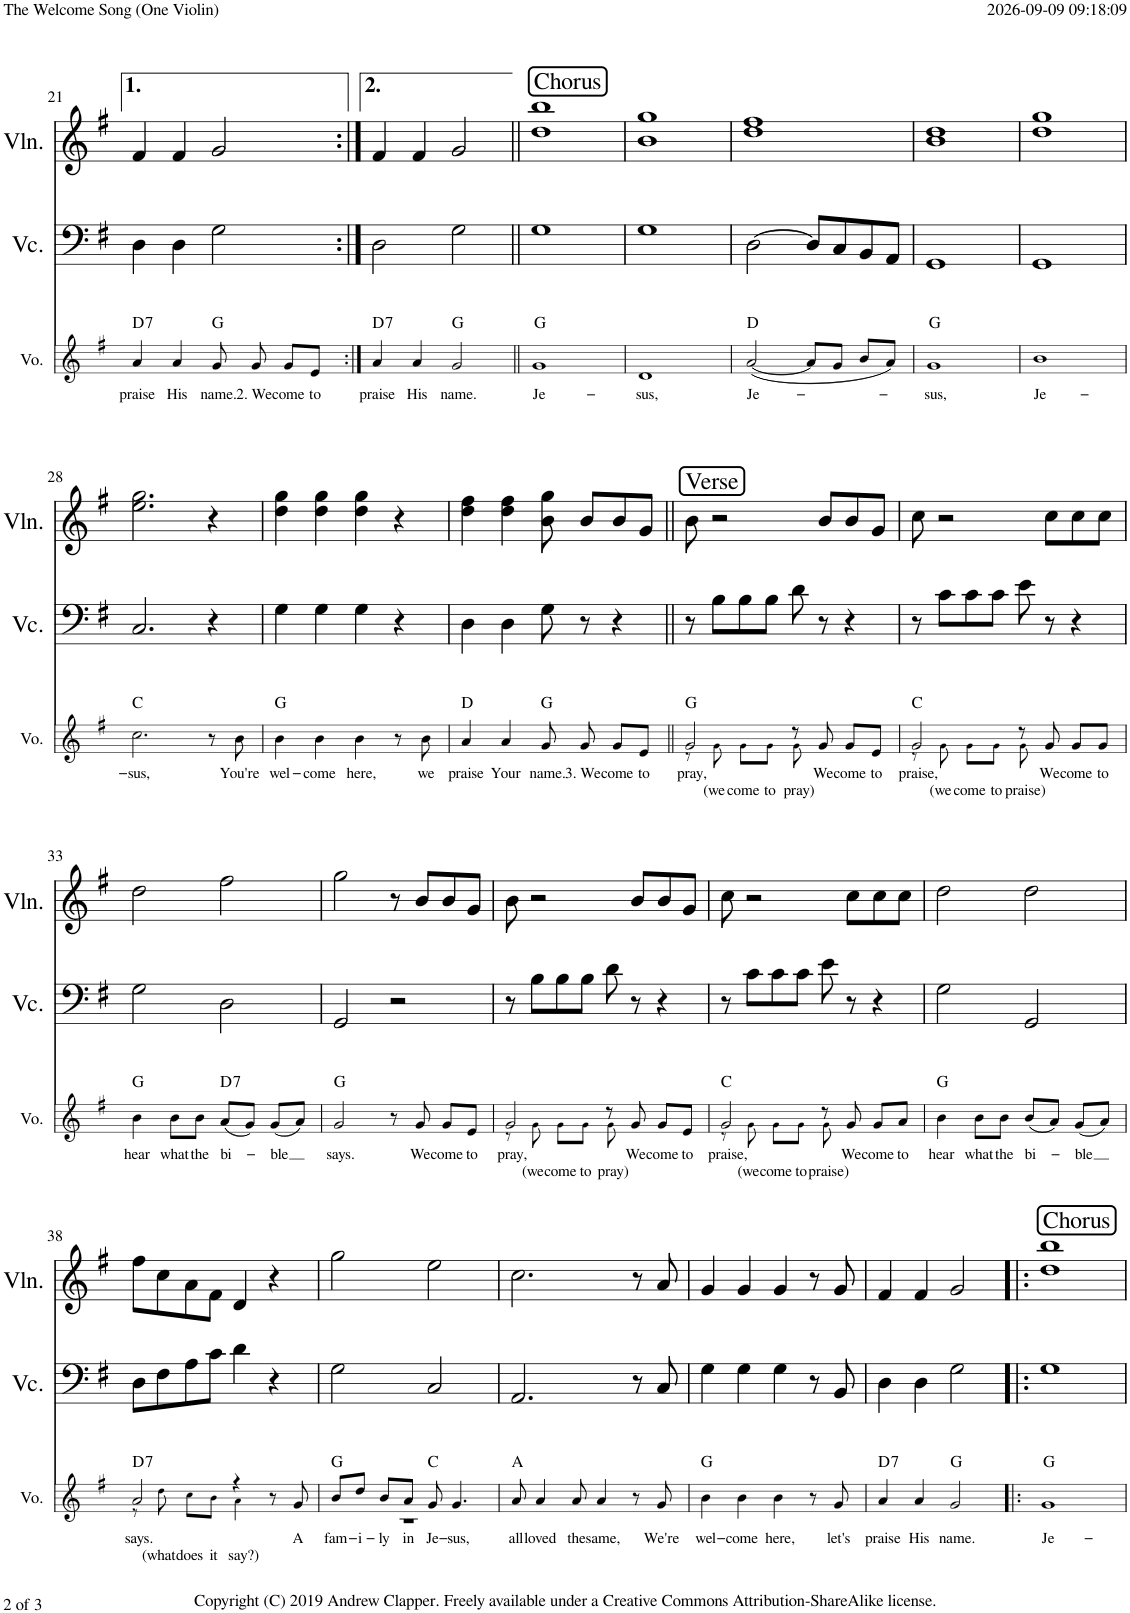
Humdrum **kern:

**kern	**text	**text	**harte	**kern	**kern
*part3	*part3	*part3	*part3	*part2	*part1
*staff3	*staff3	*staff3	*	*staff2	*staff1
*I"Voice	*	*	*	*I"Violoncello	*I"Violin
*I'Vo.	*	*	*	*I'Vc.	*I'Vln.
!!LO:PB:g=z
*clefG2	*	*	*	*clefF4	*clefG2
*k[f#]	*	*	*	*k[f#]	*k[f#]
*M4/4	*	*	*	*M4/4	*M4/4
=21	=21	=21	=21	=21	=21
!	!LO:LY:b	!	!LO:H:kt=7	!	!
4a/	praise	.	D:7	4D\	4f#/
!	!LO:LY:b	!	!	!	!
4a/	His	.	.	4D\	4f#/
!	!LO:LY:b	!	!	!	!
8g/	name.	.	G:maj	2G\	2g/
!	!LO:LY:b	!	!	!	!
8g/	2. We	.	.	.	.
!	!LO:LY:b	!	!	!	!
8g/L	come	.	.	.	.
!	!LO:LY:b	!	!	!	!
8e/J	to	.	.	.	.
=22:|!	=22:|!	=22:|!	=22:|!	=22:|!	=22:|!
!	!LO:LY:b	!	!LO:H:kt=7	!	!
4a/	praise	.	D:7	2D\	4f#/
!	!LO:LY:b	!	!	!	!
4a/	His	.	.	.	4f#/
!	!LO:LY:b	!	!	!	!
2g/	name.	.	G:maj	2G\	2g/
=23||	=23||	=23||	=23||	=23||	=23||
!	!	!	!	!	!LO:TX:a:t=Chorus
!	!LO:LY:b	!	!	!	!
1g	Je-	.	G:maj	1G	1dd 1bb
=24	=24	=24	=24	=24	=24
!	!LO:LY:b	!	!	!	!
1d	-sus,	.	.	1G	1b 1gg
=25	=25	=25	=25	=25	=25
!	!LO:LY:b	!	!	!	!
([2a/	Je-	.	D:maj	[2D\	1dd 1ff#
8a/L]	.	.	.	8D/L]	.
8g/J	.	.	.	8C/	.
8b/L	.	.	.	8BB/	.
8a/J)	.	.	.	8AA/J	.
=26	=26	=26	=26	=26	=26
!	!LO:LY:b	!	!	!	!
1g	-sus,	.	G:maj	1GG	1b 1dd
=27	=27	=27	=27	=27	=27
!	!LO:LY:b	!	!	!	!
1b	Je-	.	.	1GG	1dd 1gg
!!LO:LB:g=z
=28	=28	=28	=28	=28	=28
!	!LO:LY:b	!	!	!	!
2.cc\	-sus,	.	C:maj	2.C/	2.ee\ 2.gg\
8r	.	.	.	4r	4r
!	!LO:LY:b	!	!	!	!
8b\	You're	.	.	.	.
=29	=29	=29	=29	=29	=29
!	!LO:LY:b	!	!	!	!
4b\	wel-	.	G:maj	4G\	4dd\ 4gg\
!	!LO:LY:b	!	!	!	!
4b\	-come	.	.	4G\	4dd\ 4gg\
!	!LO:LY:b	!	!	!	!
4b\	here,	.	.	4G\	4dd\ 4gg\
8r	.	.	.	4r	4r
!	!LO:LY:b	!	!	!	!
8b\	we	.	.	.	.
=30	=30	=30	=30	=30	=30
!	!LO:LY:b	!	!	!	!
4a/	praise	.	D:maj	4D\	4dd\ 4ff#\
!	!LO:LY:b	!	!	!	!
4a/	Your	.	.	4D\	4dd\ 4ff#\
!	!LO:LY:b	!	!	!	!
8g/	name.	.	G:maj	8G\	8b\ 8gg\
!	!LO:LY:b	!	!	!	!
8g/	3. We	.	.	8r	8b/L
!	!LO:LY:b	!	!	!	!
8g/L	come	.	.	4r	8b/
!	!LO:LY:b	!	!	!	!
8e/J	to	.	.	.	8g/J
=31||	=31||	=31||	=31||	=31||	=31||
!	!	!	!	!	!LO:TX:a:t=Verse
!	!LO:LY:b	!	!	!	!
*^	*	*	*	*	*
2g/	8r	pray,	.	G:maj	8r	8b\
!	!	!	!LO:LY:b	!	!	!
.	8g!\	.	(we	.	8B\L	2r
!	!	!	!LO:LY:b	!	!	!
.	8g!\L	.	come	.	8B\	.
!	!	!	!LO:LY:b	!	!	!
.	8g!\J	.	to	.	8B\J	.
!	!	!	!LO:LY:b	!	!	!
8r	8g!\	.	pray)	.	8d\	.
!	!	!LO:LY:b	!	!	!	!
8g/	4.ryy	We	.	.	8r	8b/L
!	!	!LO:LY:b	!	!	!	!
8g/L	.	come	.	.	4r	8b/
!	!	!LO:LY:b	!	!	!	!
8e/J	.	to	.	.	.	8g/J
=32	=32	=32	=32	=32	=32	=32
!	!	!LO:LY:b	!	!	!	!
2g/	8r	praise,	.	C:maj	8r	8cc\
!	!	!	!LO:LY:b	!	!	!
.	8g!\	.	(we	.	8c\L	2r
!	!	!	!LO:LY:b	!	!	!
.	8g!\L	.	come	.	8c\	.
!	!	!	!LO:LY:b	!	!	!
.	8g!\J	.	to	.	8c\J	.
!	!	!	!LO:LY:b	!	!	!
8r	8g!\	.	praise)	.	8e\	.
!	!	!LO:LY:b	!	!	!	!
8g/	4.ryy	We	.	.	8r	8cc\L
!	!	!LO:LY:b	!	!	!	!
8g/L	.	come	.	.	4r	8cc\
!	!	!LO:LY:b	!	!	!	!
8g/J	.	to	.	.	.	8cc\J
*v	*v	*	*	*	*	*
!!LO:LB:g=z
=33	=33	=33	=33	=33	=33
!	!LO:LY:b	!	!	!	!
4b\	hear	.	G:maj	2G\	2dd\
!	!LO:LY:b	!	!	!	!
8b\L	what	.	.	.	.
!	!LO:LY:b	!	!	!	!
8b\J	the	.	.	.	.
!	!LO:LY:b	!	!LO:H:kt=7	!	!
(8a/L	bi-	.	D:7	2D\	2ff#\
8g/J)	.	.	.	.	.
!	!LO:LY:b	!	!	!	!
(8g/L	-ble	.	.	.	.
8a/J)	.	.	.	.	.
=34	=34	=34	=34	=34	=34
!	!LO:LY:b	!	!	!	!
2g/	says.	.	G:maj	2GG/	2gg\
8r	.	.	.	2r	8r
!	!LO:LY:b	!	!	!	!
8g/	We	.	.	.	8b/L
!	!LO:LY:b	!	!	!	!
8g/L	come	.	.	.	8b/
!	!LO:LY:b	!	!	!	!
8e/J	to	.	.	.	8g/J
=35	=35	=35	=35	=35	=35
!	!LO:LY:b	!	!	!	!
*^	*	*	*	*	*
2g/	8r	pray,	.	.	8r	8b\
!	!	!	!LO:LY:b	!	!	!
.	8g!\	.	(we	.	8B\L	2r
!	!	!	!LO:LY:b	!	!	!
.	8g!\L	.	come	.	8B\	.
!	!	!	!LO:LY:b	!	!	!
.	8g!\J	.	to	.	8B\J	.
!	!	!	!LO:LY:b	!	!	!
8r	8g!\	.	pray)	.	8d\	.
!	!	!LO:LY:b	!	!	!	!
8g/	4.ryy	We	.	.	8r	8b/L
!	!	!LO:LY:b	!	!	!	!
8g/L	.	come	.	.	4r	8b/
!	!	!LO:LY:b	!	!	!	!
8e/J	.	to	.	.	.	8g/J
=36	=36	=36	=36	=36	=36	=36
!	!	!LO:LY:b	!	!	!	!
2g/	8r	praise,	.	C:maj	8r	8cc\
!	!	!	!LO:LY:b	!	!	!
.	8g!\	.	(we	.	8c\L	2r
!	!	!	!LO:LY:b	!	!	!
.	8g!\L	.	come	.	8c\	.
!	!	!	!LO:LY:b	!	!	!
.	8g!\J	.	to	.	8c\J	.
!	!	!	!LO:LY:b	!	!	!
8r	8g!\	.	praise)	.	8e\	.
!	!	!LO:LY:b	!	!	!	!
8g/	4.ryy	We	.	.	8r	8cc\L
!	!	!LO:LY:b	!	!	!	!
8g/L	.	come	.	.	4r	8cc\
!	!	!LO:LY:b	!	!	!	!
8a/J	.	to	.	.	.	8cc\J
*v	*v	*	*	*	*	*
=37	=37	=37	=37	=37	=37
!	!LO:LY:b	!	!	!	!
4b\	hear	.	G:maj	2G\	2dd\
!	!LO:LY:b	!	!	!	!
8b\L	what	.	.	.	.
!	!LO:LY:b	!	!	!	!
8b\J	the	.	.	.	.
!	!LO:LY:b	!	!	!	!
(8b/L	bi-	.	.	2GG/	2dd\
8a/J)	.	.	.	.	.
!	!LO:LY:b	!	!	!	!
(8g/L	-ble	.	.	.	.
8a/J)	.	.	.	.	.
!!LO:LB:g=z
=38	=38	=38	=38	=38	=38
!	!LO:LY:b	!	!LO:H:kt=7	!	!
*^	*	*	*	*	*
2a/	8r	says.	.	D:7	8D\L	8ff#\L
!	!	!	!LO:LY:b	!	!	!
.	8dd!\	.	(what	.	8F#\	8cc\
!	!	!	!LO:LY:b	!	!	!
.	8cc!\L	.	does	.	8A\	8a\
!	!	!	!LO:LY:b	!	!	!
.	8b!\J	.	it	.	8c\J	8f#\J
!	!	!	!LO:LY:b	!	!	!
4r	4a!\	.	say?)	.	4d\	4d/
8r	4ryy	.	.	.	4r	4r
!	!	!LO:LY:b	!	!	!	!
8g/	.	A	.	.	.	.
=39	=39	=39	=39	=39	=39	=39
!	!	!LO:LY:b	!	!	!	!
8b/L	1r	fam-	.	G:maj	2G\	2gg\
!	!	!LO:LY:b	!	!	!	!
8dd/J	.	-i-	.	.	.	.
!	!	!LO:LY:b	!	!	!	!
8b/L	.	-ly	.	.	.	.
!	!	!LO:LY:b	!	!	!	!
8a/J	.	in	.	.	.	.
!	!	!LO:LY:b	!	!	!	!
8g/	.	Je-	.	C:maj	2C/	2ee\
!	!	!LO:LY:b	!	!	!	!
4.g/	.	-sus,	.	.	.	.
*v	*v	*	*	*	*	*
=40	=40	=40	=40	=40	=40
!	!LO:LY:b	!	!	!	!
8a/	all	.	A:maj	2.AA/	2.cc\
!	!LO:LY:b	!	!	!	!
4a/	loved	.	.	.	.
!	!LO:LY:b	!	!	!	!
8a/	the	.	.	.	.
!	!LO:LY:b	!	!	!	!
4a/	same,	.	.	.	.
8r	.	.	.	8r	8r
!	!LO:LY:b	!	!	!	!
8g/	We're	.	.	8C/	8a/
=41	=41	=41	=41	=41	=41
!	!LO:LY:b	!	!	!	!
4b\	wel-	.	G:maj	4G\	4g/
!	!LO:LY:b	!	!	!	!
4b\	-come	.	.	4G\	4g/
!	!LO:LY:b	!	!	!	!
4b\	here,	.	.	4G\	4g/
8r	.	.	.	8r	8r
!	!LO:LY:b	!	!	!	!
8g/	let's	.	.	8BB/	8g/
=42	=42	=42	=42	=42	=42
!	!LO:LY:b	!	!LO:H:kt=7	!	!
4a/	praise	.	D:7	4D\	4f#/
!	!LO:LY:b	!	!	!	!
4a/	His	.	.	4D\	4f#/
!	!LO:LY:b	!	!	!	!
2g/	name.	.	G:maj	2G\	2g/
=43!|:	=43!|:	=43!|:	=43!|:	=43!|:	=43!|:
!	!	!	!	!	!LO:TX:a:t=Chorus
!	!LO:LY:b	!	!	!	!
1g	Je-	.	G:maj	1G	1dd 1bb
=	=	=	=	=	=
*-	*-	*-	*-	*-	*-
